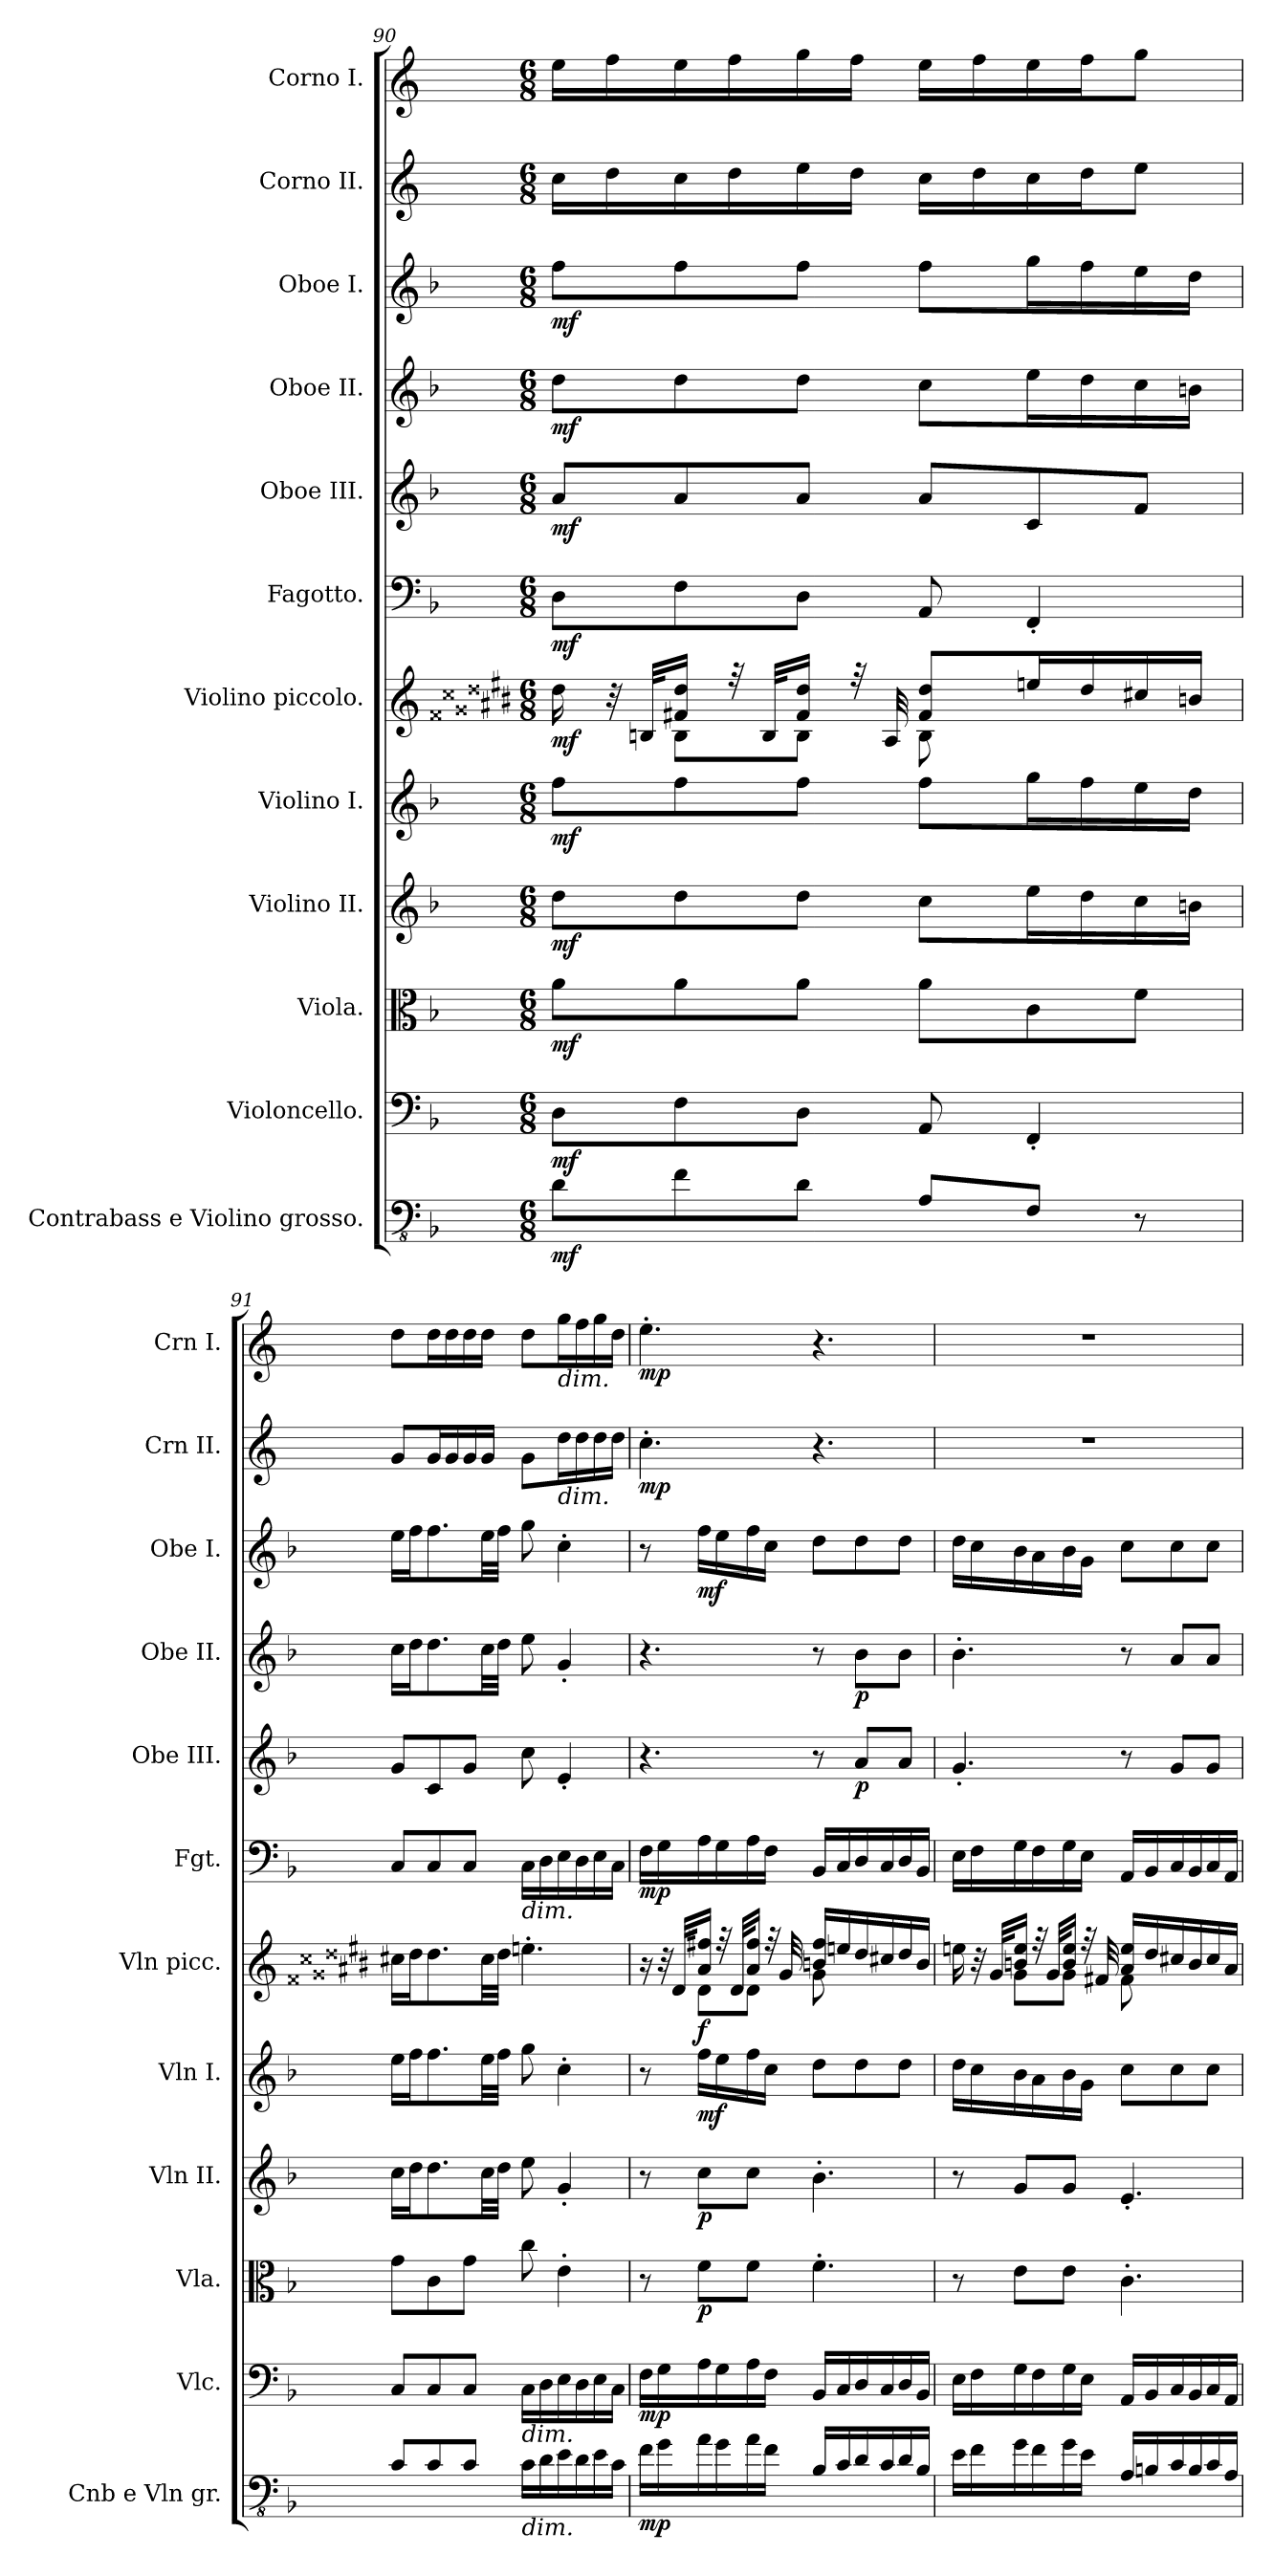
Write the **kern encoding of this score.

**kern	**dynam	**kern	**dynam	**kern	**dynam	**kern	**dynam	**kern	**dynam	**kern	**dynam	**kern	**dynam	**kern	**dynam	**kern	**dynam	**kern	**dynam	**kern	**dynam	**kern	**dynam
*part12	*part12	*part11	*part11	*part10	*part10	*part9	*part9	*part8	*part8	*part7	*part7	*part6	*part6	*part5	*part5	*part4	*part4	*part3	*part3	*part2	*part2	*part1	*part1
*staff12	*staff12	*staff11	*staff11	*staff10	*staff10	*staff9	*staff9	*staff8	*staff8	*staff7	*staff7	*staff6	*staff6	*staff5	*staff5	*staff4	*staff4	*staff3	*staff3	*staff2	*staff2	*staff1	*staff1
*I"Contrabass e Violino grosso.	*	*I"Violoncello.	*	*I"Viola.	*	*I"Violino II.	*	*I"Violino I.	*	*I"Violino piccolo.	*	*I"Fagotto.	*	*I"Oboe III.	*	*I"Oboe II.	*	*I"Oboe I.	*	*I"Corno II.	*	*I"Corno I.	*
*I'Cnb e Vln gr.	*	*I'Vlc.	*	*I'Vla.	*	*I'Vln II.	*	*I'Vln I.	*	*I'Vln picc.	*	*I'Fgt.	*	*I'Obe III.	*	*I'Obe II.	*	*I'Obe I.	*	*I'Crn II.	*	*I'Crn I.	*
!!LO:PB:g=z
*clefFv4	*	*clefF4	*	*clefC3	*	*clefG2	*	*clefG2	*	*clefG2	*	*clefF4	*	*clefG2	*	*clefG2	*	*clefG2	*	*clefG2	*	*clefG2	*
*ITrd7c12	*	*	*	*	*	*	*	*	*	*ITrd-1c-3	*	*	*	*	*	*	*	*	*	*ITrd4c7	*	*ITrd4c7	*
*k[b-]	*	*k[b-]	*	*k[b-]	*	*k[b-]	*	*k[b-]	*	*k[f##c##g##d##a#e#b#]	*	*k[b-]	*	*k[b-]	*	*k[b-]	*	*k[b-]	*	*k[b-]	*	*k[b-]	*
*M6/8	*	*M6/8	*	*M6/8	*	*M6/8	*	*M6/8	*	*M6/8	*	*M6/8	*	*M6/8	*	*M6/8	*	*M6/8	*	*M6/8	*	*M6/8	*
=90	=90	=90	=90	=90	=90	=90	=90	=90	=90	=90	=90	=90	=90	=90	=90	=90	=90	=90	=90	=90	=90	=90	=90
*	*	*	*	*	*	*	*	*	*	*^	*	*	*	*	*	*	*	*	*	*	*	*	*
!	!LO:DY:b	!	!LO:DY:b	!	!LO:DY:b	!	!LO:DY:b	!	!LO:DY:b	!	!	!LO:DY:b	!	!LO:DY:b	!	!LO:DY:b	!	!LO:DY:b	!	!LO:DY:b	!	!	!	!
8DD\L	mf	8D\L	mf	8a\L	mf	8dd\L	mf	8ff\L	mf	16ee#\	8ryy	mf	8D\L	mf	8a/L	mf	8dd\L	mf	8ff\L	mf	16f\LL	.	16a\LL	.
.	.	.	.	.	.	.	.	.	.	32r	.	.	.	.	.	.	.	.	.	.	16g\	.	16b-\	.
.	.	.	.	.	.	.	.	.	.	32c##/KLL	.	.	.	.	.	.	.	.	.	.	.	.	.	.
8FF\	.	8F\	.	8a\	.	8dd\	.	8ff\	.	16g##/ 16ee#/JJ	8c##\L	.	8F\	.	8a/	.	8dd\	.	8ff\	.	16f\	.	16a\	.
.	.	.	.	.	.	.	.	.	.	32r	.	.	.	.	.	.	.	.	.	.	16g\	.	16b-\	.
.	.	.	.	.	.	.	.	.	.	32c##/KLL	.	.	.	.	.	.	.	.	.	.	.	.	.	.
8DD\J	.	8D\J	.	8a\J	.	8dd\J	.	8ff\J	.	16g##/ 16ee#/JJ	8c##\J	.	8D\J	.	8a/J	.	8dd\J	.	8ff\J	.	16a\	.	16cc\	.
.	.	.	.	.	.	.	.	.	.	32r	.	.	.	.	.	.	.	.	.	.	16g\JJ	.	16b-\JJ	.
.	.	.	.	.	.	.	.	.	.	32B#/	.	.	.	.	.	.	.	.	.	.	.	.	.	.
8AAA/L	.	8AA/	.	8a\L	.	8cc\L	.	8ff\L	.	8g##/ 8ee#/L	8c##\	.	8AA/	.	8a/L	.	8cc\L	.	8ff\L	.	16f\LL	.	16a\LL	.
.	.	.	.	.	.	.	.	.	.	.	.	.	.	.	.	.	.	.	.	.	16g\	.	16b-\	.
8FFF/J	.	4FF'/	.	8c\	.	16ee\L	.	16gg\L	.	16ff##/L	4ryy	.	4FF'/	.	8c/	.	16ee\L	.	16gg\L	.	16f\	.	16a\	.
.	.	.	.	.	.	16dd\	.	16ff\	.	16ee#/	.	.	.	.	.	.	16dd\	.	16ff\	.	16g\J	.	16b-\J	.
8r	.	.	.	8f\J	.	16cc\	.	16ee\	.	16dd##/	.	.	.	.	8f/J	.	16cc\	.	16ee\	.	8a\J	.	8cc\J	.
.	.	.	.	.	.	16bn\JJ	.	16dd\JJ	.	16cc##/JJ	.	.	.	.	.	.	16bn\JJ	.	16dd\JJ	.	.	.	.	.
*	*	*	*	*	*	*	*	*	*	*v	*v	*	*	*	*	*	*	*	*	*	*	*	*	*
=91	=91	=91	=91	=91	=91	=91	=91	=91	=91	=91	=91	=91	=91	=91	=91	=91	=91	=91	=91	=91	=91	=91	=91
8CC/L	.	8C/L	.	8g\L	.	16cc\LL	.	16ee\LL	.	16dd##\LL	.	8C/L	.	8g/L	.	16cc\LL	.	16ee\LL	.	8c/L	.	8g\L	.
.	.	.	.	.	.	16dd\J	.	16ff\J	.	16ee#\J	.	.	.	.	.	16dd\J	.	16ff\J	.	.	.	.	.
8CC/	.	8C/	.	8c\	.	8.dd\	.	8.ff\	.	8.ee#\	.	8C/	.	8c/	.	8.dd\	.	8.ff\	.	16c/L	.	16g\L	.
.	.	.	.	.	.	.	.	.	.	.	.	.	.	.	.	.	.	.	.	16c/	.	16g\	.
8CC/J	.	8C/J	.	8g\J	.	.	.	.	.	.	.	8C/J	.	8g/J	.	.	.	.	.	16c/	.	16g\	.
.	.	.	.	.	.	32cc\LL	.	32ee\LL	.	32dd##\LL	.	.	.	.	.	32cc\LL	.	32ee\LL	.	16c/JJ	.	16g\JJ	.
.	.	.	.	.	.	32dd\JJJ	.	32ff\JJJ	.	32ee#\JJJ	.	.	.	.	.	32dd\JJJ	.	32ff\JJJ	.	.	.	.	.
!	!	!	!	!	!	!	!	!	!	!	!	!LO:TX:b:i:t=dim.	!	!	!	!	!	!	!	!	!	!	!
!	!	!LO:TX:b:i:t=dim.	!	!	!	!	!	!	!	!	!	!	!	!	!	!	!	!	!	!	!	!	!
!LO:TX:b:i:t=dim.	!	!	!	!	!	!	!	!	!	!	!	!	!	!	!	!	!	!	!	!	!	!	!
16CC\LL	.	16C\LL	.	8cc\	.	8ee\	.	8gg\	.	4.ff##'\	.	16C\LL	.	8cc\	.	8ee\	.	8gg\	.	8c\L	.	8g\L	.
16DD\	.	16D\	.	.	.	.	.	.	.	.	.	16D\	.	.	.	.	.	.	.	.	.	.	.
!	!	!	!	!	!	!	!	!	!	!	!	!	!	!	!	!	!	!	!	!	!	!LO:TX:b:i:t=dim.	!
!	!	!	!	!	!	!	!	!	!	!	!	!	!	!	!	!	!	!	!	!LO:TX:b:i:t=dim.	!	!	!
16EE\	.	16E\	.	4e'\	.	4g'/	.	4cc'\	.	.	.	16E\	.	4e'/	.	4g'/	.	4cc'\	.	16g\L	.	16cc\L	.
16DD\	.	16D\	.	.	.	.	.	.	.	.	.	16D\	.	.	.	.	.	.	.	16g\	.	16b-\	.
16EE\	.	16E\	.	.	.	.	.	.	.	.	.	16E\	.	.	.	.	.	.	.	16g\	.	16cc\	.
16CC\JJ	.	16C\JJ	.	.	.	.	.	.	.	.	.	16C\JJ	.	.	.	.	.	.	.	16g\JJ	.	16g\JJ	.
=92	=92	=92	=92	=92	=92	=92	=92	=92	=92	=92	=92	=92	=92	=92	=92	=92	=92	=92	=92	=92	=92	=92	=92
*	*	*	*	*	*	*	*	*	*	*^	*	*	*	*	*	*	*	*	*	*	*	*	*
!	!LO:DY:b	!	!LO:DY:b	!	!	!	!	!	!	!	!	!	!	!LO:DY:b	!	!	!	!	!	!	!	!LO:DY:b	!	!LO:DY:b
16FF\LL	mp	16F\LL	mp	8r	.	8r	.	8r	.	16r	8ryy	.	16F\LL	mp	4.r	.	4.r	.	8r	.	4.f'\	mp	4.a'\	mp
16GG\	.	16G\	.	.	.	.	.	.	.	32r	.	.	16G\	.	.	.	.	.	.	.	.	.	.	.
.	.	.	.	.	.	.	.	.	.	32e#/KLL	.	.	.	.	.	.	.	.	.	.	.	.	.	.
!	!	!	!	!	!LO:DY:b	!	!LO:DY:b	!	!LO:DY:b	!	!	!LO:DY:b	!	!	!	!	!	!	!	!LO:DY:b	!	!	!	!
16AA\	.	16A\	.	8f\L	p	8cc\L	p	16ff\LL	mf	16b#/ 16gg##/JJ	8e#\L	f	16A\	.	.	.	.	.	16ff\LL	mf	.	.	.	.
16GG\	.	16G\	.	.	.	.	.	16ee\	.	32r	.	.	16G\	.	.	.	.	.	16ee\	.	.	.	.	.
.	.	.	.	.	.	.	.	.	.	32e#/KLL	.	.	.	.	.	.	.	.	.	.	.	.	.	.
16AA\	.	16A\	.	8f\J	.	8cc\J	.	16ff\	.	16b#/ 16gg##/JJ	8e#\J	.	16A\	.	.	.	.	.	16ff\	.	.	.	.	.
16FF\JJ	.	16F\JJ	.	.	.	.	.	16cc\JJ	.	32r	.	.	16F\JJ	.	.	.	.	.	16cc\JJ	.	.	.	.	.
.	.	.	.	.	.	.	.	.	.	32a#/	.	.	.	.	.	.	.	.	.	.	.	.	.	.
16BBB-/LL	.	16BB-/LL	.	4.f'\	.	4.b-'\	.	8dd\L	.	16cc##/ 16gg##/LL	8a#\	.	16BB-/LL	.	8r	.	8r	.	8dd\L	.	4.r	.	4.r	.
16CC/	.	16C/	.	.	.	.	.	.	.	16ff##/	.	.	16C/	.	.	.	.	.	.	.	.	.	.	.
!	!	!	!	!	!	!	!	!	!	!	!	!	!	!	!	!LO:DY:b	!	!LO:DY:b	!	!	!	!	!	!
16DD/	.	16D/	.	.	.	.	.	8dd\	.	16ee#/	4ryy	.	16D/	.	8a/L	p	8b-\L	p	8dd\	.	.	.	.	.
16CC/	.	16C/	.	.	.	.	.	.	.	16dd##/	.	.	16C/	.	.	.	.	.	.	.	.	.	.	.
16DD/	.	16D/	.	.	.	.	.	8dd\J	.	16ee#/	.	.	16D/	.	8a/J	.	8b-\J	.	8dd\J	.	.	.	.	.
16BBB-/JJ	.	16BB-/JJ	.	.	.	.	.	.	.	16cc##/JJ	.	.	16BB-/JJ	.	.	.	.	.	.	.	.	.	.	.
!!LO:PB:g=z
=93	=93	=93	=93	=93	=93	=93	=93	=93	=93	=93	=93	=93	=93	=93	=93	=93	=93	=93	=93	=93	=93	=93	=93	=93
16EE\LL	.	16E\LL	.	8r	.	8r	.	16dd\LL	.	16ff##\	8ryy	.	16E\LL	.	4.g'/	.	4.b-'\	.	16dd\LL	.	2.r	.	2.r	.
16FF\	.	16F\	.	.	.	.	.	16cc\	.	32r	.	.	16F\	.	.	.	.	.	16cc\	.	.	.	.	.
.	.	.	.	.	.	.	.	.	.	32a#/KLL	.	.	.	.	.	.	.	.	.	.	.	.	.	.
16GG\	.	16G\	.	8e\L	.	8g/L	.	16b-\	.	16cc##/ 16ff##/JJ	8a#\L	.	16G\	.	.	.	.	.	16b-\	.	.	.	.	.
16FF\	.	16F\	.	.	.	.	.	16a\	.	32r	.	.	16F\	.	.	.	.	.	16a\	.	.	.	.	.
.	.	.	.	.	.	.	.	.	.	32a#/KLL	.	.	.	.	.	.	.	.	.	.	.	.	.	.
16GG\	.	16G\	.	8e\J	.	8g/J	.	16b-\	.	16cc##/ 16ff##/JJ	8a#\J	.	16G\	.	.	.	.	.	16b-\	.	.	.	.	.
16EE\JJ	.	16E\JJ	.	.	.	.	.	16g\JJ	.	32r	.	.	16E\JJ	.	.	.	.	.	16g\JJ	.	.	.	.	.
.	.	.	.	.	.	.	.	.	.	32g##/	.	.	.	.	.	.	.	.	.	.	.	.	.	.
16AAA/LL	.	16AA/LL	.	4.c'\	.	4.e'/	.	8cc\L	.	16b#/ 16ff##/LL	8g##\	.	16AA/LL	.	8r	.	8r	.	8cc\L	.	.	.	.	.
16BBBn/	.	16BB-/	.	.	.	.	.	.	.	16ee#/	.	.	16BB-/	.	.	.	.	.	.	.	.	.	.	.
16CC/	.	16C/	.	.	.	.	.	8cc\	.	16dd##/	4ryy	.	16C/	.	8g/L	.	8a/L	.	8cc\	.	.	.	.	.
16BBB/	.	16BB-/	.	.	.	.	.	.	.	16cc##/	.	.	16BB-/	.	.	.	.	.	.	.	.	.	.	.
16CC/	.	16C/	.	.	.	.	.	8cc\J	.	16dd##/	.	.	16C/	.	8g/J	.	8a/J	.	8cc\J	.	.	.	.	.
16AAA/JJ	.	16AA/JJ	.	.	.	.	.	.	.	16b#/JJ	.	.	16AA/JJ	.	.	.	.	.	.	.	.	.	.	.
*	*	*	*	*	*	*	*	*	*	*v	*v	*	*	*	*	*	*	*	*	*	*	*	*	*
=	=	=	=	=	=	=	=	=	=	=	=	=	=	=	=	=	=	=	=	=	=	=	=
*-	*-	*-	*-	*-	*-	*-	*-	*-	*-	*-	*-	*-	*-	*-	*-	*-	*-	*-	*-	*-	*-	*-	*-
